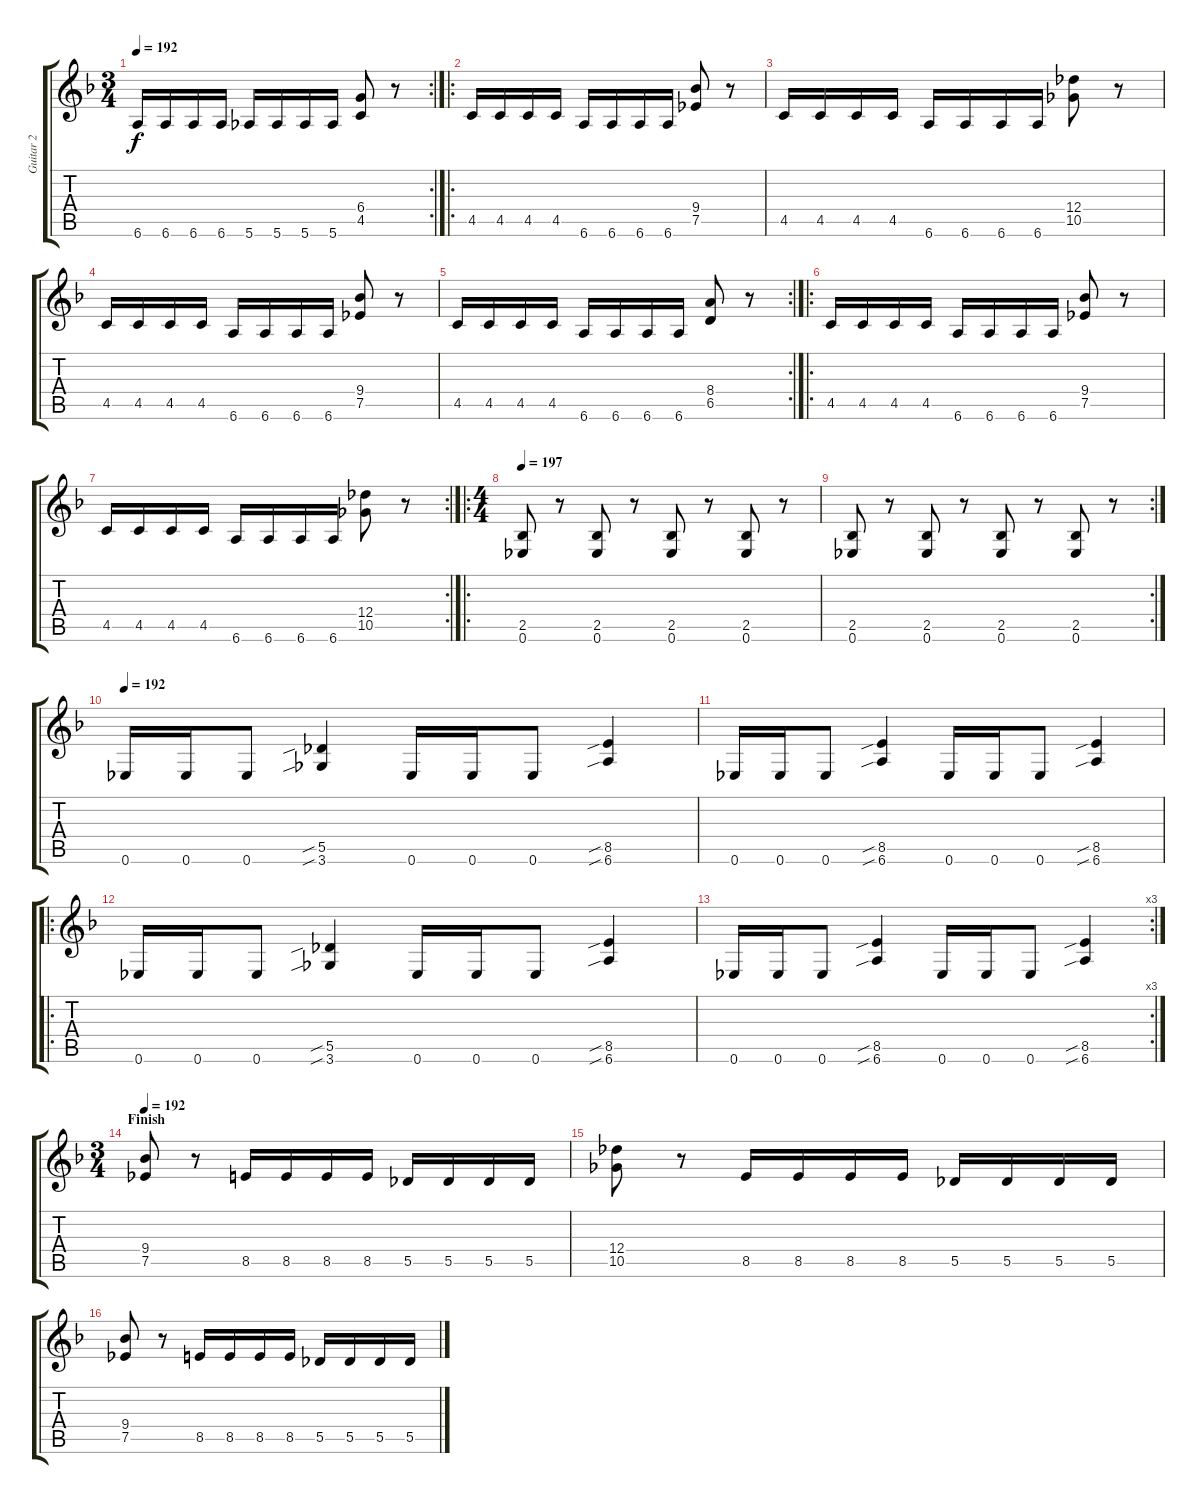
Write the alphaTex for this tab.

\track ("Guitar 2" "Guitar 2") {instrument overdrivenguitar}
\staff {score tabs}
\tuning (Eb4 Bb3 Gb3 Db3 Ab2 Eb2) {hide}
\rc 2
\ts (3 4)
\tempo 192
\clef g2
\ks f
6.6.16{dy f} 6.6.16 6.6.16 6.6.16 5.6.16 5.6.16 5.6.16 5.6.16 (6.4 4.5).8 r.8 |
\ro
4.5.16 4.5.16 4.5.16 4.5.16 6.6.16 6.6.16 6.6.16 6.6.16 (9.4 7.5).8 r.8 |
4.5.16 4.5.16 4.5.16 4.5.16 6.6.16 6.6.16 6.6.16 6.6.16 (12.4 10.5).8 r.8 |
4.5.16 4.5.16 4.5.16 4.5.16 6.6.16 6.6.16 6.6.16 6.6.16 (9.4 7.5).8 r.8 |
\rc 2
4.5.16 4.5.16 4.5.16 4.5.16 6.6.16 6.6.16 6.6.16 6.6.16 (8.4 6.5).8 r.8 |
\ro
4.5.16 4.5.16 4.5.16 4.5.16 6.6.16 6.6.16 6.6.16 6.6.16 (9.4 7.5).8 r.8 |
\rc 2
4.5.16 4.5.16 4.5.16 4.5.16 6.6.16 6.6.16 6.6.16 6.6.16 (12.4 10.5).8 r.8 |
\ro
\ts (4 4)
\tempo 197
(2.5 0.6).8 r.8 (2.5 0.6).8 r.8 (2.5 0.6).8 r.8 (2.5 0.6).8 r.8 |
\rc 2
(2.5 0.6).8 r.8 (2.5 0.6).8 r.8 (2.5 0.6).8 r.8 (2.5 0.6).8 r.8 |
\tempo 192
0.6.16 0.6.16 0.6.8 (5.5{sib} 3.6{sib}).4 0.6.16 0.6.16 0.6.8 (8.5{sib} 6.6{sib}).4 |
0.6.16 0.6.16 0.6.8 (8.5{sib} 6.6{sib}).4 0.6.16 0.6.16 0.6.8 (8.5{sib} 6.6{sib}).4 |
\ro
0.6.16 0.6.16 0.6.8 (5.5{sib} 3.6{sib}).4 0.6.16 0.6.16 0.6.8 (8.5{sib} 6.6{sib}).4 |
\rc 3
0.6.16 0.6.16 0.6.8 (8.5{sib} 6.6{sib}).4 0.6.16 0.6.16 0.6.8 (8.5{sib} 6.6{sib}).4 |
\ts (3 4)
\section ("" "Finish")
\tempo 192
(9.4 7.5).8 r.8 8.5.16 8.5.16 8.5.16 8.5.16 5.5.16 5.5.16 5.5.16 5.5.16 |
(12.4 10.5).8 r.8 8.5.16 8.5.16 8.5.16 8.5.16 5.5.16 5.5.16 5.5.16 5.5.16 |
(9.4 7.5).8 r.8 8.5.16 8.5.16 8.5.16 8.5.16 5.5.16 5.5.16 5.5.16 5.5.16
